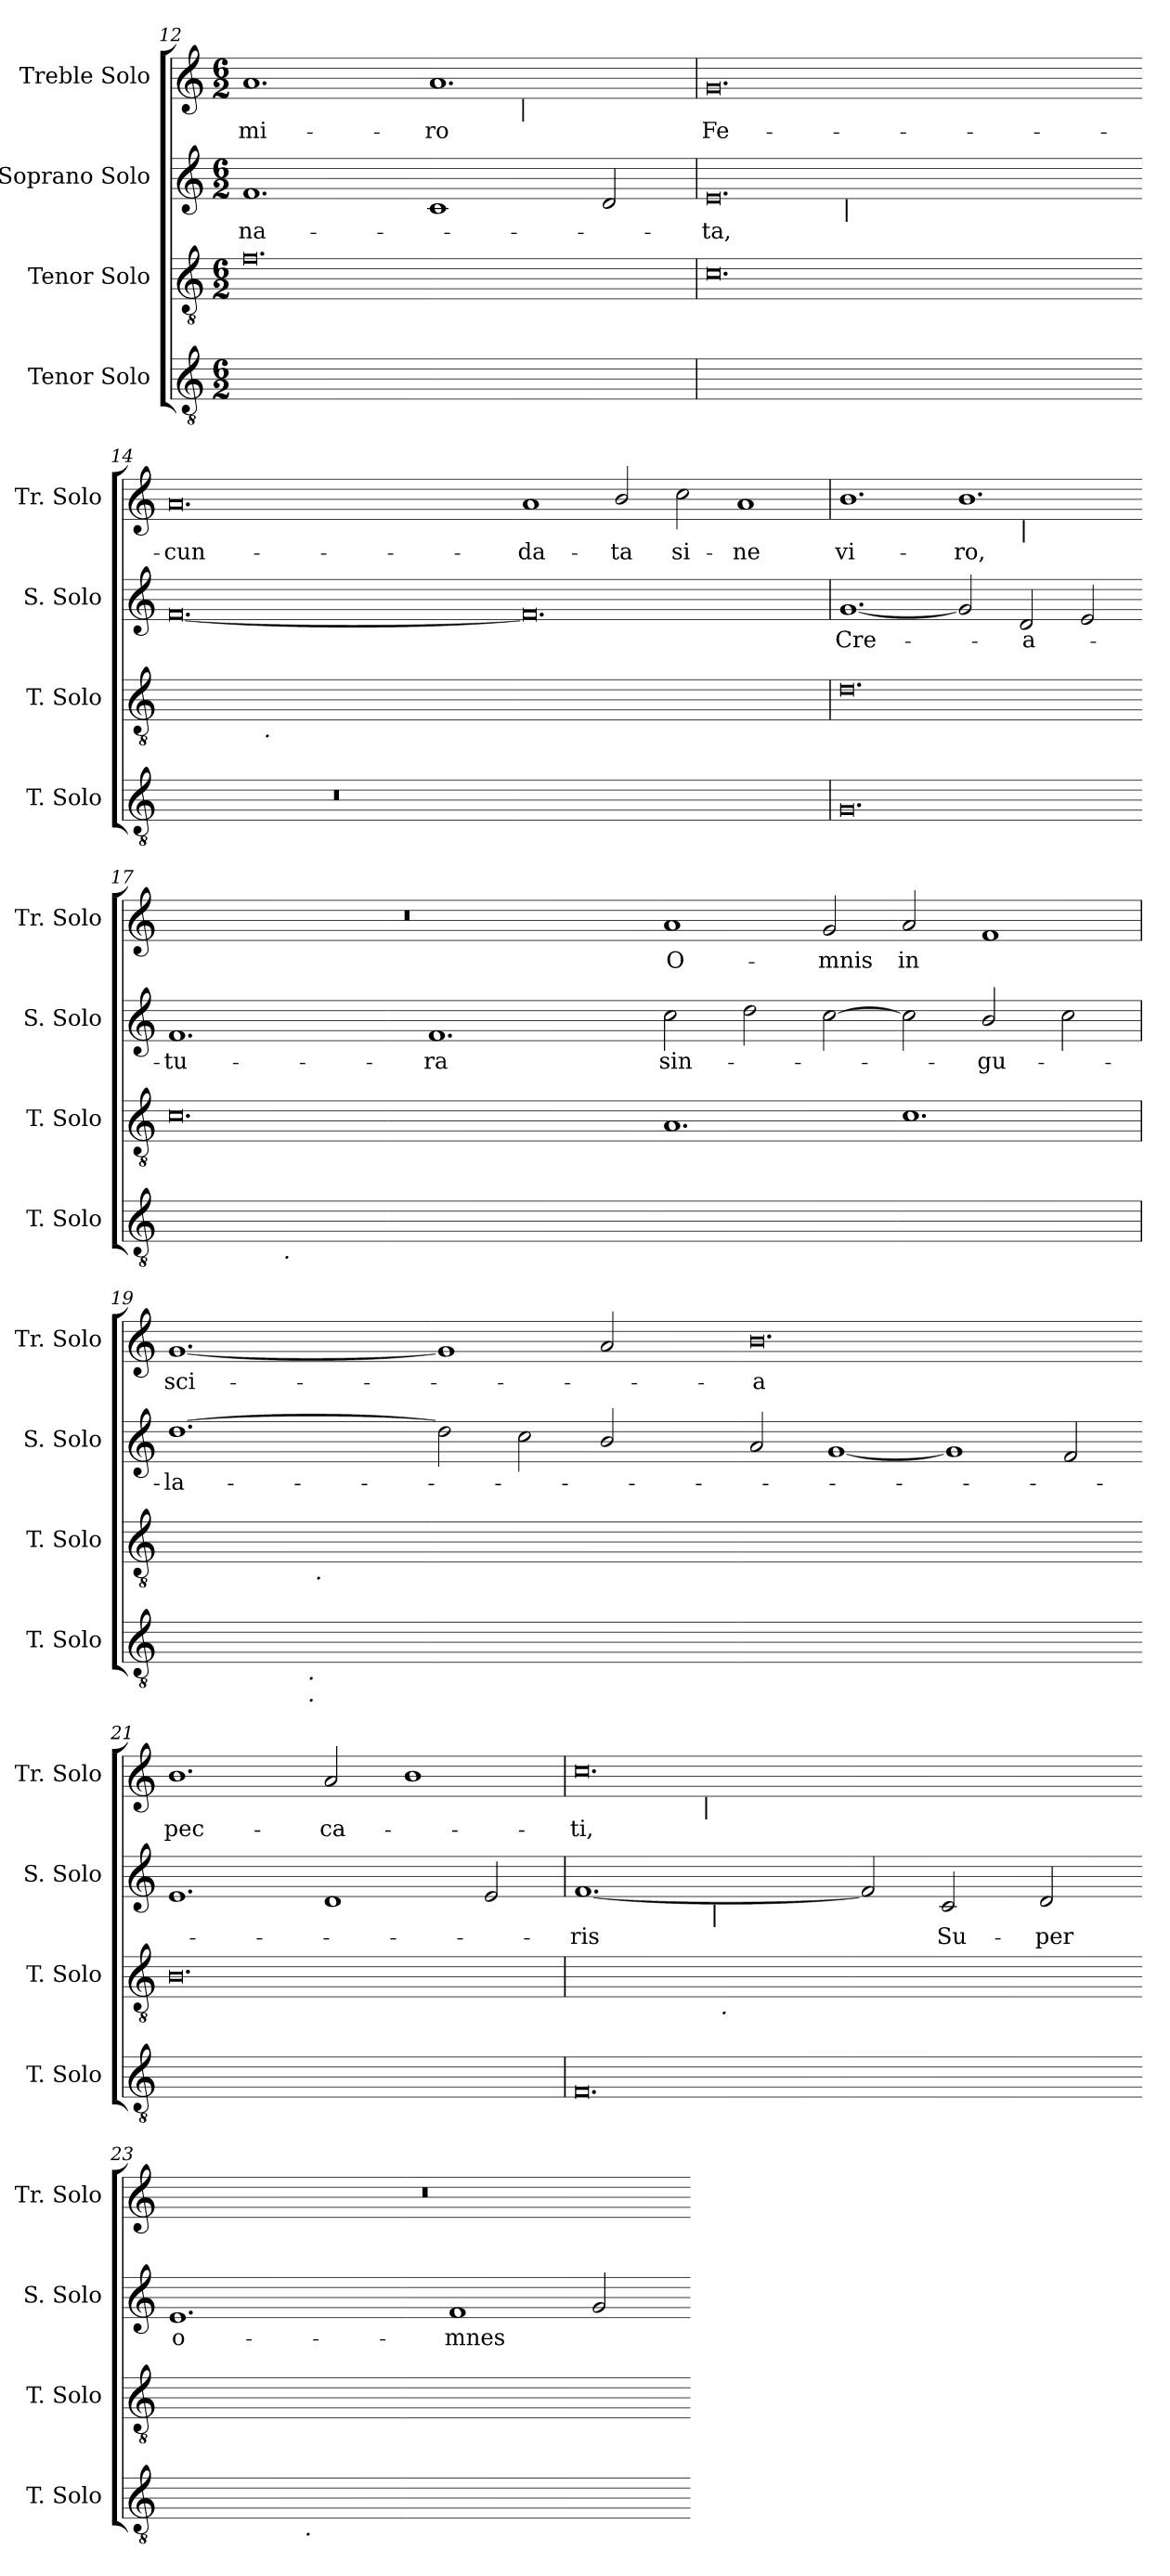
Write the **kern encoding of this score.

**kern	**kern	**kern	**text	**kern	**text
*part4	*part3	*part2	*part2	*part1	*part1
*staff4	*staff3	*staff2	*staff2	*staff1	*staff1
*I"Tenor Solo	*I"Tenor Solo	*I"Soprano Solo	*	*I"Treble Solo	*
*I'T. Solo	*I'T. Solo	*I'S. Solo	*	*I'Tr. Solo	*
*clefGv2	*clefGv2	*clefG2	*	*clefG2	*
*ITrd7c12	*ITrd7c12	*	*	*	*
*k[]	*k[]	*k[]	*	*k[]	*
*C:	*C:	*C:	*	*C:	*
*M6/2	*M6/2	*M6/2	*	*M6/2	*
=12	=12	=12	=12	=12	=12
!	!	!	!LO:LY:b:color=#000000	!	!
!	!	!	!	!	!LO:LY:b:color=#000000
*	*	*	*	*^	*
0.FFiyy]	0.Fi	1.fi	na-	1.ai	1ryy	mi-
.	.	.	.	.	2ryy	.
!	!	!	!	!	!	!LO:LY:b:color=#000000
.	.	1ci	.	1.ai	4ryy	-ro
.	.	.	.	.	8ryy	.
.	.	.	.	.	64ryy	.
!	!	!	!	!	!LO:TX:b:i:t=|	!
.	.	.	.	.	1ryy	.
.	.	2di/	.	.	.	.
.	.	.	.	.	16..ryy	.
!!LO:LB:g=z
=13	=13	=13	=13	=13	=13	=13
!LO:N:vis=1	!	!	!	!	!	!
*	*	*	*	*v	*v	*
*	*	*	*	*^	*
!	!	!	!LO:LY:b:color=#000000	!	!	!
*	*	*	*	*v	*v	*
*	*	*	*	*^	*
!	!	!	!	!	!	!LO:LY:b:color=#000000
*	*	*^	*	*v	*v	*
0.ryy	0.Ci	0.ei	2ryy	-ta,	0.gi	Fe-
.	.	.	8ryy	.	.	.
.	.	.	32ryy	.	.	.
.	.	.	64ryy	.	.	.
.	.	.	128ryy	.	.	.
.	.	.	512ryy	.	.	.
!	!	!	!LO:TX:b:i:t=|	!	!	!
.	.	.	1ryy	.	.	.
.	.	.	1ryy	.	.	.
.	.	.	4ryy	.	.	.
.	.	.	16ryy	.	.	.
.	.	.	256.ryy	.	.	.
=14-	=14-	=14-	=14-	=14-	=14-	=14-
!LO:N:vis=1	!	!	!	!	!	!
*	*	*v	*v	*	*	*
*	*	*^	*	*	*
!	!	!	!	!	!	!LO:LY:b:color=#000000
*	*^	*v	*v	*	*	*
0.r	[<0.AAiyy	2ryy	[<0.fi	.	0.ai	-cun-
.	.	8ryy	.	.	.	.
.	.	64ryy	.	.	.	.
!	!	!LO:TX:b:i:t=.	!	!	!	!
.	.	1ryy	.	.	.	.
.	.	1ryy	.	.	.	.
.	.	4ryy	.	.	.	.
.	.	16..ryy	.	.	.	.
=15-	=15-	=15-	=15-	=15-	=15-	=15-
!LO:N:vis=1	!	!	!	!	!	!
*	*v	*v	*	*	*	*
*	*^	*	*	*	*
!	!	!	!	!	!	!LO:LY:b:color=#000000
*	*v	*v	*	*	*	*
0.ryy	0.AAiyy]	0.fi]	.	1ai	-da-
!	!	!	!	!	!LO:LY:b:color=#000000
.	.	.	.	2bi/	-ta
!	!	!	!	!	!LO:LY:b:color=#000000
.	.	.	.	2cci\	si-
!	!	!	!	!	!LO:LY:b:color=#000000
.	.	.	.	1ai	-ne
=16	=16	=16	=16	=16	=16
!	!	!	!LO:LY:b:color=#000000	!	!
!	!	!	!	!	!LO:LY:b:color=#000000
*	*	*	*	*^	*
0.GGi	0.Di	[<1.gi	Cre-	1.bi	0ryy	vi-
!	!	!	!	!	!	!LO:LY:b:color=#000000
.	.	2gi/]	.	1.bi	.	-ro,
!	!	!	!	!	!LO:TX:b:i:t=|	!
!	!	!	!LO:LY:b:color=#000000	!	!	!
.	.	2di/	-a-	.	1ryy	.
.	.	2ei/	.	.	.	.
*	*	*	*	*v	*v	*
=17-	=17-	=17-	=17-	=17-	=17-
*	*	*	*	*^	*
!	!	!	!LO:LY:b:color=#000000	!LO:N:vis=1	!	!
*^	*	*	*	*v	*v	*
[<0.AAiyy	4ryy	0.Ci	1.fi	-tu-	0.r	.
.	8ryy	.	.	.	.	.
.	32ryy	.	.	.	.	.
.	64ryy	.	.	.	.	.
.	256ryy	.	.	.	.	.
!	!LO:TX:b:i:t=.	!	!	!	!	!
.	1ryy	.	.	.	.	.
.	1ryy	.	.	.	.	.
!	!	!	!	!LO:LY:b:color=#000000	!	!
.	.	.	1.fi	-ra	.	.
.	2ryy	.	.	.	.	.
.	16ryy	.	.	.	.	.
.	128.ryy	.	.	.	.	.
*v	*v	*	*	*	*	*
=18-	=18-	=18-	=18-	=18-	=18-
*^	*	*	*	*	*
!	!	!	!	!LO:LY:b:color=#000000	!	!
*v	*v	*	*	*	*	*
*^	*	*	*	*	*
!	!	!	!	!	!	!LO:LY:b:color=#000000
*v	*v	*	*	*	*	*
0.AAiyy]	1.AAi	2cci\	sin-	1ai	O-
.	.	2ddi\	.	.	.
!	!	!	!	!	!LO:LY:b:color=#000000
.	.	[>2cci\	.	2gi/	-mnis
!	!	!	!	!	!LO:LY:b:color=#000000
.	1.Ci	2cci\]	.	2ai/	in
!	!	!	!LO:LY:b:color=#000000	!	!
.	.	2bi/	-gu-	1fi	.
.	.	2cci\	.	.	.
!!LO:LB:g=z
=19	=19	=19	=19	=19	=19
!	!	!	!LO:LY:b:color=#000000	!	!
!	!	!	!	!	!LO:LY:b:color=#000000
*^	*^	*	*	*	*
[<0.GGiyy	4ryy	0.ryy	2ryy	[>1.ddi	-la-	[<1.gi	sci-
.	8ryy	.	.	.	.	.	.
.	16ryy	.	.	.	.	.	.
.	32ryy	.	.	.	.	.	.
.	64ryy	.	.	.	.	.	.
.	128ryy	.	.	.	.	.	.
.	512ryy	.	.	.	.	.	.
!	!LO:TX:b:i:t=.	!	!	!	!	!	!
!	!LO:TX:b:i:t=.	!	!	!	!	!	!
.	1ryy	.	.	.	.	.	.
.	.	.	512ryy	.	.	.	.
!	!	!	!LO:TX:b:i:t=.	!	!	!	!
.	.	.	1ryy	.	.	.	.
.	1ryy	.	.	.	.	.	.
.	.	.	.	2ddi\]	.	1gi]	.
.	.	.	1ryy	.	.	.	.
.	.	.	.	2cci\	.	.	.
.	2ryy	.	.	.	.	.	.
.	.	.	.	2bi/	.	2ai/	.
.	.	.	4ryy	.	.	.	.
.	.	.	8ryy	.	.	.	.
.	.	.	16ryy	.	.	.	.
.	.	.	32ryy	.	.	.	.
.	.	.	64...ryy	.	.	.	.
.	256.ryy	.	.	.	.	.	.
*v	*v	*	*	*	*	*	*
*	*v	*v	*	*	*	*
=20-	=20-	=20-	=20-	=20-	=20-
*^	*^	*	*	*	*
!	!	!	!	!	!	!	!LO:LY:b:color=#000000
*v	*v	*	*	*	*	*	*
*	*v	*v	*	*	*	*
0.GGiyy_<	0.Diyy	2ai/	.	0.bi	-a
.	.	[<1gi	.	.	.
.	.	1gi]	.	.	.
.	.	2fi/	.	.	.
=21-	=21-	=21-	=21-	=21-	=21-
!	!	!	!	!	!LO:LY:b:color=#000000
0.GGiyy]	0.BBi	1.ei	.	1.bi	pec-
!	!	!	!	!	!LO:LY:b:color=#000000
.	.	1di	.	2ai/	-ca-
.	.	.	.	1bi	.
.	.	2ei/	.	.	.
=22	=22	=22	=22	=22	=22
!	!	!	!LO:LY:b:color=#000000	!	!
!	!	!	!	!	!LO:LY:b:color=#000000
*	*^	*^	*	*^	*
0.FFi	[>0.Ciyy	4ryy	[<1.fi	4ryy	-ris	0.cci	4ryy	-ti,
.	.	8ryy	.	8ryy	.	.	8ryy	.
.	.	16ryy	.	16ryy	.	.	16ryy	.
.	.	32ryy	.	32ryy	.	.	32ryy	.
.	.	64ryy	.	128...ryy	.	.	512.ryy	.
!	!	!	!	!	!	!	!LO:TX:b:i:t=|	!
.	.	.	.	.	.	.	1ryy	.
!	!	!	!	!LO:TX:b:i:t=|	!	!	!	!
.	.	.	.	1ryy	.	.	.	.
.	.	128ryy	.	.	.	.	.	.
.	.	512ryy	.	.	.	.	.	.
!	!	!LO:TX:b:i:t=.	!	!	!	!	!	!
.	.	1ryy	.	.	.	.	.	.
.	.	.	.	.	.	.	1ryy	.
.	.	.	.	1ryy	.	.	.	.
.	.	1ryy	.	.	.	.	.	.
.	.	.	2fi/]	.	.	.	.	.
!	!	!	!	!	!LO:LY:b:color=#000000	!	!	!
.	.	.	2ci/	.	Su-	.	.	.
.	.	.	.	.	.	.	2ryy	.
.	.	.	.	2ryy	.	.	.	.
.	.	2ryy	.	.	.	.	.	.
!	!	!	!	!	!LO:LY:b:color=#000000	!	!	!
.	.	.	2di/	.	-per	.	.	.
.	.	.	.	.	.	.	64ryy	.
.	.	.	.	64ryy	.	.	.	.
.	.	.	.	.	.	.	128ryy	.
.	.	256.ryy	.	.	.	.	.	.
.	.	.	.	.	.	.	256ryy	.
.	.	.	.	1024ryy	.	.	1024ryy	.
*	*v	*v	*	*	*	*v	*v	*
*	*	*v	*v	*	*	*
=23-	=23-	=23-	=23-	=23-	=23-
*	*^	*^	*	*^	*
!	!	!	!	!	!LO:LY:b:color=#000000	!LO:N:vis=1	!	!
*	*v	*v	*	*	*	*v	*v	*
*^	*	*v	*v	*	*	*
[<0.AAiyy	4ryy	0.Ciyy]	1.ei	o-	0.r	.
.	8ryy	.	.	.	.	.
.	16ryy	.	.	.	.	.
.	32ryy	.	.	.	.	.
.	512ryy	.	.	.	.	.
!	!LO:TX:b:i:t=.	!	!	!	!	!
.	1ryy	.	.	.	.	.
.	1ryy	.	.	.	.	.
!	!	!	!	!LO:LY:b:color=#000000	!	!
.	.	.	1fi	-mnes	.	.
.	2ryy	.	.	.	.	.
.	.	.	2gi/	.	.	.
.	64...ryy	.	.	.	.	.
*v	*v	*	*	*	*	*
=-	=-	=-	=-	=-	=-
*-	*-	*-	*-	*-	*-
